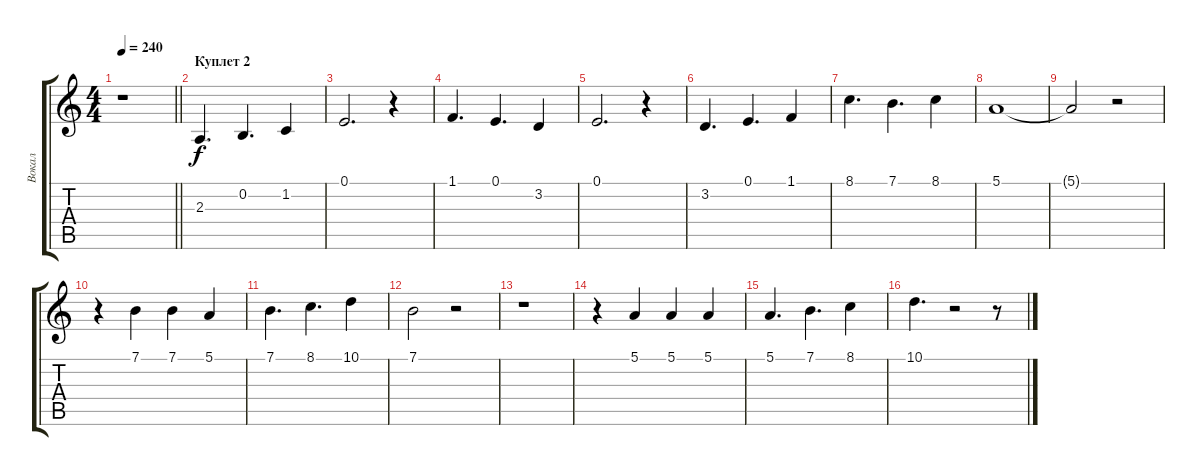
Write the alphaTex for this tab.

\track ("Вокал" "Вокал") {instrument violin}
\staff {score tabs}
\tuning (E4 B3 G3 D3 A2 E2) {hide}
\ts (4 4)
\tempo 240
\clef g2
\barLineRight lightlight
\ks c
r.1{dy f} |
\section ("" "Куплет 2")
2.3.4{d} 0.2.4{d} 1.2.4 |
0.1.2{d} r.4 |
1.1.4{d} 0.1.4{d} 3.2.4 |
0.1.2{d} r.4 |
3.2.4{d} 0.1.4{d} 1.1.4 |
8.1.4{d} 7.1.4{d} 8.1.4 |
5.1.1 |
5.1{t}.2 r.2 |
r.4 7.1.4 7.1.4 5.1.4 |
7.1.4{d} 8.1.4{d} 10.1.4 |
7.1.2 r.2 |
r.1 |
r.4 5.1.4 5.1.4 5.1.4 |
5.1.4{d} 7.1.4{d} 8.1.4 |
10.1.4{d} r.2 r.8
